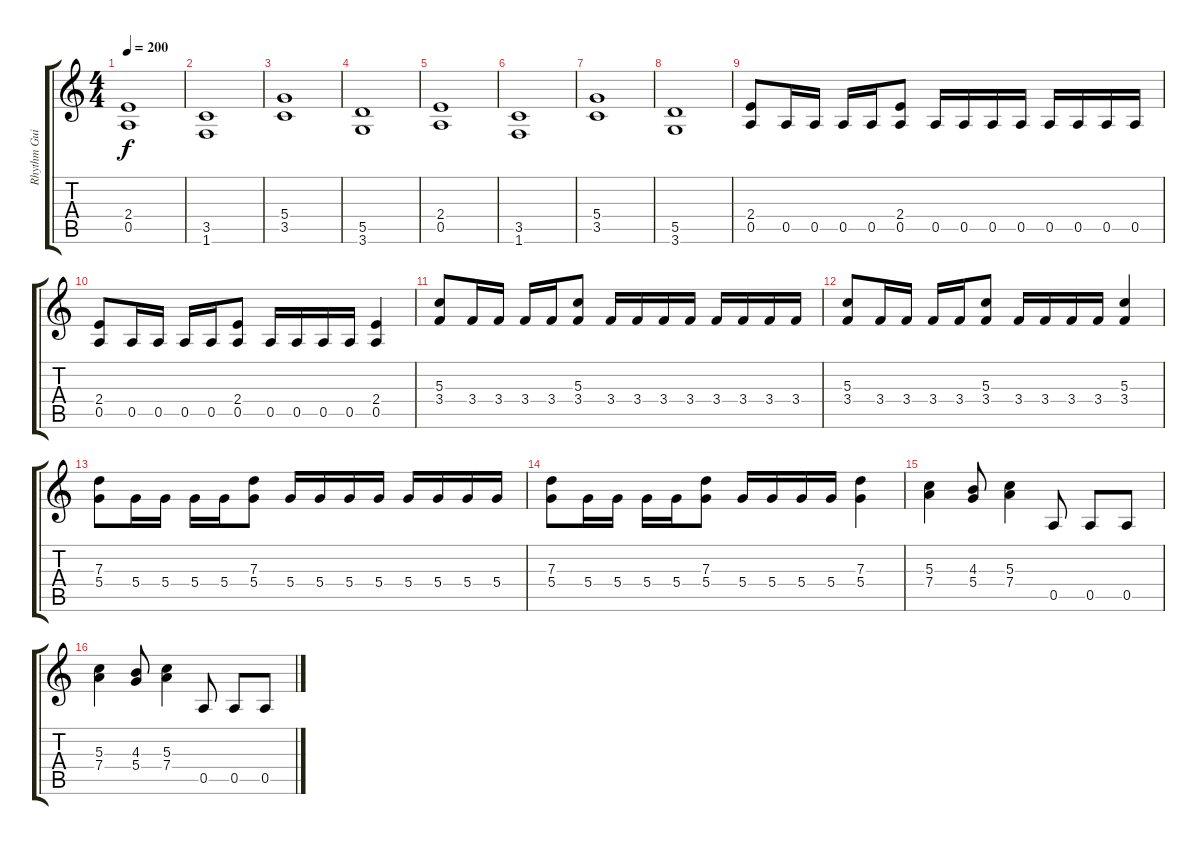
\track ("Rhythm Guitar 2" "Rhythm Gui") {instrument overdrivenguitar}
\staff {score tabs}
\tuning (E4 B3 G3 D3 A2 E2) {hide}
\ts (4 4)
\tempo 200
\clef g2
\ks c
(2.4 0.5).1{dy f} |
(3.5 1.6).1 |
(5.4 3.5).1 |
(5.5 3.6).1 |
(2.4 0.5).1 |
(3.5 1.6).1 |
(5.4 3.5).1 |
(5.5 3.6).1 |
(2.4 0.5).8 0.5.16 0.5.16 0.5.16 0.5.16 (2.4 0.5).8 0.5.16 0.5.16 0.5.16 0.5.16 0.5.16 0.5.16 0.5.16 0.5.16 |
(2.4 0.5).8 0.5.16 0.5.16 0.5.16 0.5.16 (2.4 0.5).8 0.5.16 0.5.16 0.5.16 0.5.16 (2.4 0.5).4 |
(5.3 3.4).8 3.4.16 3.4.16 3.4.16 3.4.16 (5.3 3.4).8 3.4.16 3.4.16 3.4.16 3.4.16 3.4.16 3.4.16 3.4.16 3.4.16 |
(5.3 3.4).8 3.4.16 3.4.16 3.4.16 3.4.16 (5.3 3.4).8 3.4.16 3.4.16 3.4.16 3.4.16 (5.3 3.4).4 |
(7.3 5.4).8 5.4.16 5.4.16 5.4.16 5.4.16 (7.3 5.4).8 5.4.16 5.4.16 5.4.16 5.4.16 5.4.16 5.4.16 5.4.16 5.4.16 |
(7.3 5.4).8 5.4.16 5.4.16 5.4.16 5.4.16 (7.3 5.4).8 5.4.16 5.4.16 5.4.16 5.4.16 (7.3 5.4).4 |
(5.3 7.4).4 (4.3 5.4).8 (5.3 7.4).4 0.5.8 0.5.8 0.5.8 |
(5.3 7.4).4 (4.3 5.4).8 (5.3 7.4).4 0.5.8 0.5.8 0.5.8
